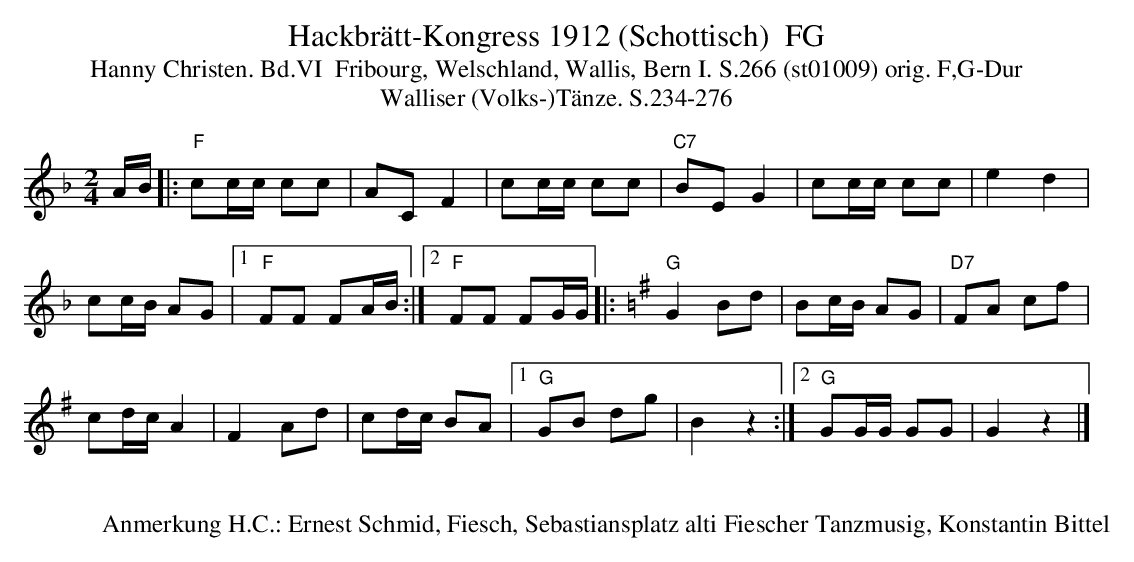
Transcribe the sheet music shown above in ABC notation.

X:1
T: Hackbr\"att-Kongress 1912 (Schottisch)  FG
T:Hanny Christen. Bd.VI  Fribourg, Welschland, Wallis, Bern I. S.266 (st01009) orig. F,G-Dur
T:Walliser (Volks-)T\"anze. S.234-276
M:2/4
L:1/16
K:F %%MIDI gchordon
AB |: "F"c2cc c2c2 | A2C2F4 | c2cc c2c2 | "C7"B2E2G4 | c2cc c2c2 | e4d4 |
c2cB A2G2 |1 "F"F2F2 F2AB :|2  "F"F2F2 F2GG |: [K:G] "G"G4B2d2 | B2cB A2G2 | "D7"F2A2 c2f2 |
c2dcA4 | F4A2d2 | c2dc B2A2 |1 "G"G2B2 d2g2 | B4z4 :|2 "G"G2GG G2G2 | G4z4 |]
W:
W: Anmerkung H.C.: Ernest Schmid, Fiesch, Sebastiansplatz alti Fiescher Tanzmusig, Konstantin Bittel
